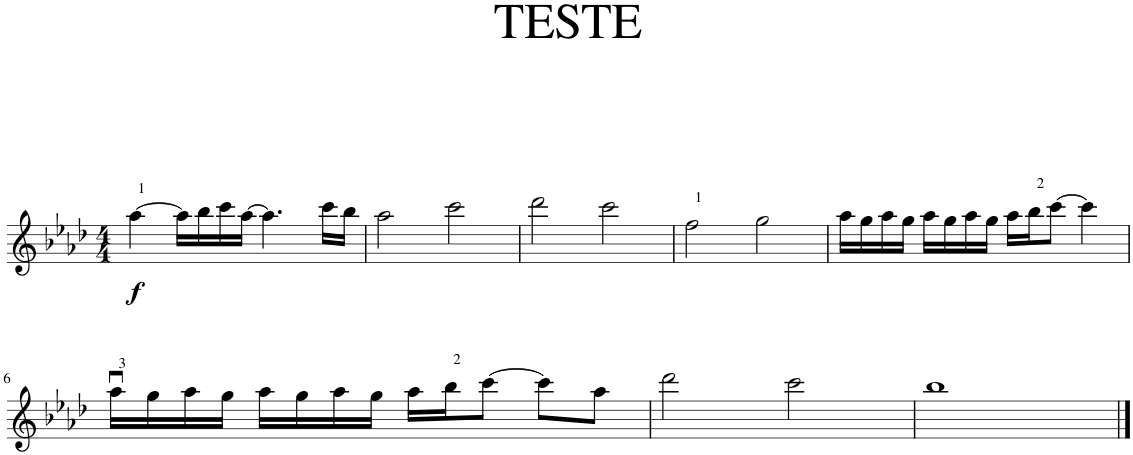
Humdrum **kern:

**kern	**dynam
*part1	*part1
*staff1	*staff1
*I"Violino	*
*I'Vln.	*
*clefG2	*
*k[b-e-a-d-]	*
*M4/4	*
=1	=1
!	!LO:DY:b
[4aa-\	f
16aa-\LL]	.
16bb-\	.
16ccc\	.
[16aa-\JJ	.
4.aa-\]	.
16ccc\LL	.
16bb-\JJ	.
=2	=2
2aa-\	.
2ccc\	.
=3	=3
2ddd-\	.
2ccc\	.
=4	=4
2ff\	.
2gg\	.
=5	=5
16aa-\LL	.
16gg\	.
16aa-\	.
16gg\JJ	.
16aa-\LL	.
16gg\	.
16aa-\	.
16gg\JJ	.
16aa-\LL	.
16bb-\J	.
[8ccc\J	.
4ccc\]	.
!!LO:LB:g=z
=6	=6
16aa-u\LL	.
16gg\	.
16aa-\	.
16gg\JJ	.
16aa-\LL	.
16gg\	.
16aa-\	.
16gg\JJ	.
16aa-\LL	.
16bb-\J	.
[8ccc\J	.
8ccc\L]	.
8aa-\J	.
=7	=7
2ddd-\	.
2ccc\	.
=8	=8
1bb-	.
==	==
*-	*-
